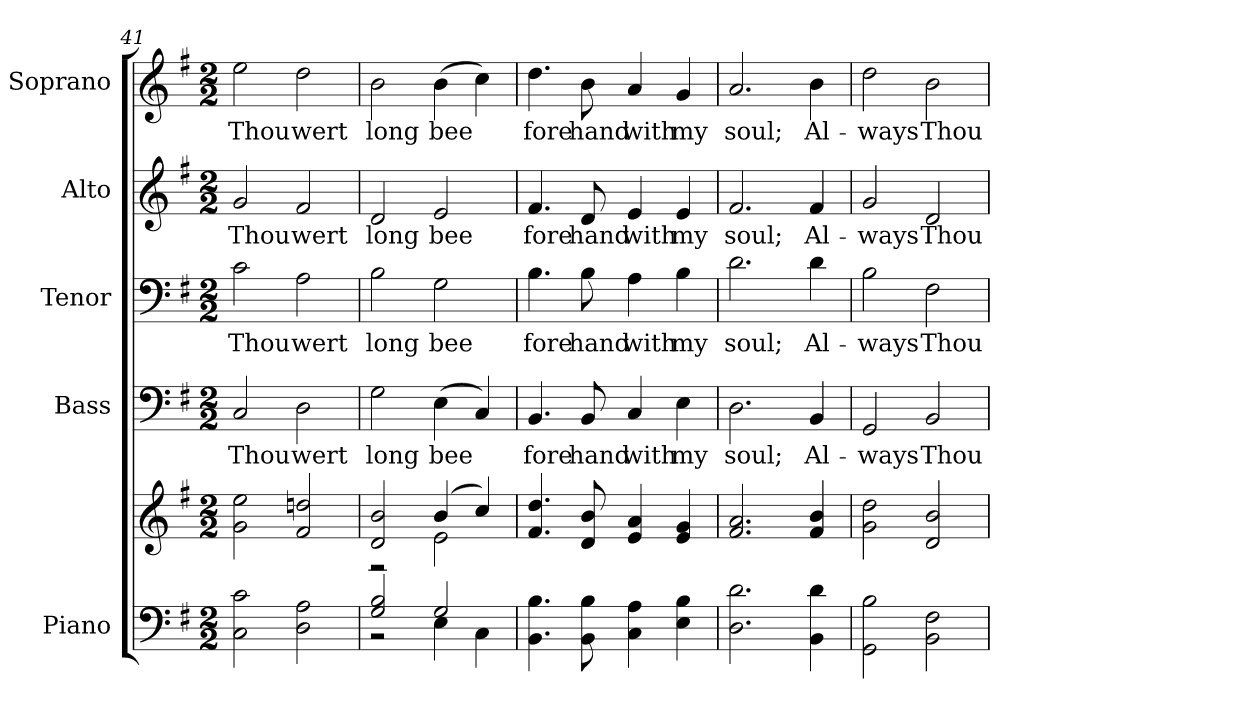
**kern	**kern	**kern	**text	**kern	**text	**kern	**text	**kern	**text
*part5	*part5	*part4	*part4	*part3	*part3	*part2	*part2	*part1	*part1
*staff6	*staff5	*staff4	*staff4	*staff3	*staff3	*staff2	*staff2	*staff1	*staff1
*I"Piano	*	*I"Bass	*	*I"Tenor	*	*I"Alto	*	*I"Soprano	*
*I'Pno.	*	*I'B.	*	*I'T.	*	*I'A.	*	*I'S.	*
*clefF4	*clefG2	*clefF4	*	*clefF4	*	*clefG2	*	*clefG2	*
*k[f#]	*k[f#]	*k[f#]	*	*k[f#]	*	*k[f#]	*	*k[f#]	*
*G:	*G:	*G:	*	*G:	*	*G:	*	*G:	*
*M2/2	*M2/2	*M2/2	*	*M2/2	*	*M2/2	*	*M2/2	*
=41	=41	=41	=41	=41	=41	=41	=41	=41	=41
!	!	!	!LO:LY:b:color=#000000	!	!	!	!	!	!
!	!	!	!	!	!LO:LY:b:color=#000000	!	!	!	!
!	!	!	!	!	!	!	!LO:LY:b:color=#000000	!	!
!	!	!	!	!	!	!	!	!	!LO:LY:b:color=#000000
2Ci\ 2ci	2gi\ 2eei	2Ci/	Thou	2ci\	Thou	2gi/	Thou	2eei\	Thou
!	!	!	!LO:LY:b:color=#000000	!	!	!	!	!	!
!	!	!	!	!	!LO:LY:b:color=#000000	!	!	!	!
!	!	!	!	!	!	!	!LO:LY:b:color=#000000	!	!
!	!	!	!	!	!	!	!	!	!LO:LY:b:color=#000000
2Di\ 2Ai	2f#i/ 2ddni	2Di\	wert	2Ai\	wert	2f#i/	wert	2ddi\	wert
=42	=42	=42	=42	=42	=42	=42	=42	=42	=42
*^	*^	*	*	*	*	*	*	*	*
!	!	!	!	!	!LO:LY:b:color=#000000	!	!	!	!	!	!
!	!	!	!	!	!	!	!LO:LY:b:color=#000000	!	!	!	!
!	!	!	!	!	!	!	!	!	!LO:LY:b:color=#000000	!	!
!	!	!	!	!	!	!	!	!	!	!	!LO:LY:b:color=#000000
2Gi/ 2Bi	2r	2di/ 2bi	2r	2Gi\	long	2Bi\	long	2di/	long	2bi\	long
!	!	!	!	!	!LO:LY:b:color=#000000	!	!	!	!	!	!
!	!	!	!	!	!	!	!LO:LY:b:color=#000000	!	!	!	!
!	!	!	!	!	!	!	!	!	!LO:LY:b:color=#000000	!	!
!	!	!	!	!	!	!	!	!	!	!	!LO:LY:b:color=#000000
2Gi/	4Ei\	(4bi/	2ei\	(4Ei\	bee	2Gi\	bee	2ei/	bee	(4bi\	bee
.	4Ci\	4cci/)	.	4Ci/)	.	.	.	.	.	4cci\)	.
*v	*v	*	*	*	*	*	*	*	*	*	*
*	*v	*v	*	*	*	*	*	*	*	*
!!LO:PB:g=z
=43	=43	=43	=43	=43	=43	=43	=43	=43	=43
*^	*	*	*	*	*	*	*	*	*
!	!	!	!	!LO:LY:b:color=#000000	!	!	!	!	!	!
*v	*v	*	*	*	*	*	*	*	*	*
*^	*	*	*	*	*	*	*	*	*
!	!	!	!	!	!	!LO:LY:b:color=#000000	!	!	!	!
*v	*v	*	*	*	*	*	*	*	*	*
*^	*	*	*	*	*	*	*	*	*
!	!	!	!	!	!	!	!	!LO:LY:b:color=#000000	!	!
*v	*v	*	*	*	*	*	*	*	*	*
*^	*	*	*	*	*	*	*	*	*
!	!	!	!	!	!	!	!	!	!	!LO:LY:b:color=#000000
*v	*v	*	*	*	*	*	*	*	*	*
4.BBi\ 4.Bi	4.f#i/ 4.ddi	4.BBi/	fore	4.Bi\	fore	4.f#i/	fore	4.ddi\	fore
!	!	!	!LO:LY:b:color=#000000	!	!	!	!	!	!
!	!	!	!	!	!LO:LY:b:color=#000000	!	!	!	!
!	!	!	!	!	!	!	!LO:LY:b:color=#000000	!	!
!	!	!	!	!	!	!	!	!	!LO:LY:b:color=#000000
8BBi\ 8Bi	8di/ 8bi	8BBi/	hand	8Bi\	hand	8di/	hand	8bi\	hand
!	!	!	!LO:LY:b:color=#000000	!	!	!	!	!	!
!	!	!	!	!	!LO:LY:b:color=#000000	!	!	!	!
!	!	!	!	!	!	!	!LO:LY:b:color=#000000	!	!
!	!	!	!	!	!	!	!	!	!LO:LY:b:color=#000000
4Ci\ 4Ai	4ei/ 4ai	4Ci/	with	4Ai\	with	4ei/	with	4ai/	with
!	!	!	!LO:LY:b:color=#000000	!	!	!	!	!	!
!	!	!	!	!	!LO:LY:b:color=#000000	!	!	!	!
!	!	!	!	!	!	!	!LO:LY:b:color=#000000	!	!
!	!	!	!	!	!	!	!	!	!LO:LY:b:color=#000000
4Ei\ 4Bi	4ei/ 4gi	4Ei\	my	4Bi\	my	4ei/	my	4gi/	my
=44	=44	=44	=44	=44	=44	=44	=44	=44	=44
!	!	!	!LO:LY:b:color=#000000	!	!	!	!	!	!
!	!	!	!	!	!LO:LY:b:color=#000000	!	!	!	!
!	!	!	!	!	!	!	!LO:LY:b:color=#000000	!	!
!	!	!	!	!	!	!	!	!	!LO:LY:b:color=#000000
2.Di\ 2.di	2.f#i/ 2.ai	2.Di\	soul;	2.di\	soul;	2.f#i/	soul;	2.ai/	soul;
!	!	!	!LO:LY:b:color=#000000	!	!	!	!	!	!
!	!	!	!	!	!LO:LY:b:color=#000000	!	!	!	!
!	!	!	!	!	!	!	!LO:LY:b:color=#000000	!	!
!	!	!	!	!	!	!	!	!	!LO:LY:b:color=#000000
4BBi\ 4di	4f#i/ 4bi	4BBi/	Al-	4di\	Al-	4f#i/	Al-	4bi\	Al-
=45	=45	=45	=45	=45	=45	=45	=45	=45	=45
!	!	!	!LO:LY:b:color=#000000	!	!	!	!	!	!
!	!	!	!	!	!LO:LY:b:color=#000000	!	!	!	!
!	!	!	!	!	!	!	!LO:LY:b:color=#000000	!	!
!	!	!	!	!	!	!	!	!	!LO:LY:b:color=#000000
2GGi\ 2Bi	2gi\ 2ddi	2GGi/	-ways	2Bi\	-ways	2gi/	-ways	2ddi\	-ways
!	!	!	!LO:LY:b:color=#000000	!	!	!	!	!	!
!	!	!	!	!	!LO:LY:b:color=#000000	!	!	!	!
!	!	!	!	!	!	!	!LO:LY:b:color=#000000	!	!
!	!	!	!	!	!	!	!	!	!LO:LY:b:color=#000000
2BBi\ 2F#i	2di/ 2bi	2BBi/	Thou	2F#i\	Thou	2di/	Thou	2bi\	Thou
=	=	=	=	=	=	=	=	=	=
*-	*-	*-	*-	*-	*-	*-	*-	*-	*-
